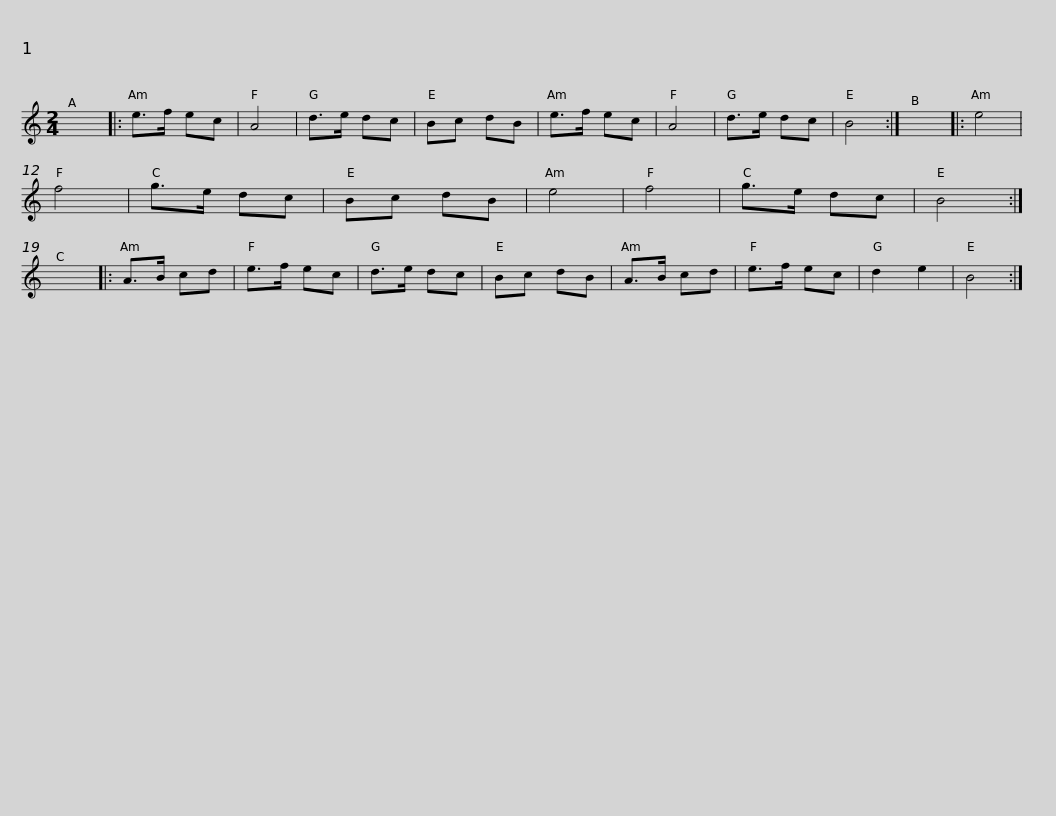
X:1
L:1/8
M:2/4
I:linebreak $
K:C
V:1 treble
V:1
 x4 |: e>f ec | A4 | d>e dc | Bc dB | %5
 e>f ec | A4 | d>e dc | B4 :| x4 |: %10
 e4 | f4 | g>e dc |$ Bc dB | e4 | %15
 f4 | g>e dc | B4 :| x4 |: A>B cd | %20
 e>f ec | d>e dc | Bc dB | A>B cd | e>f ec |$ %25
 d2 e2 | B4 :| %27
